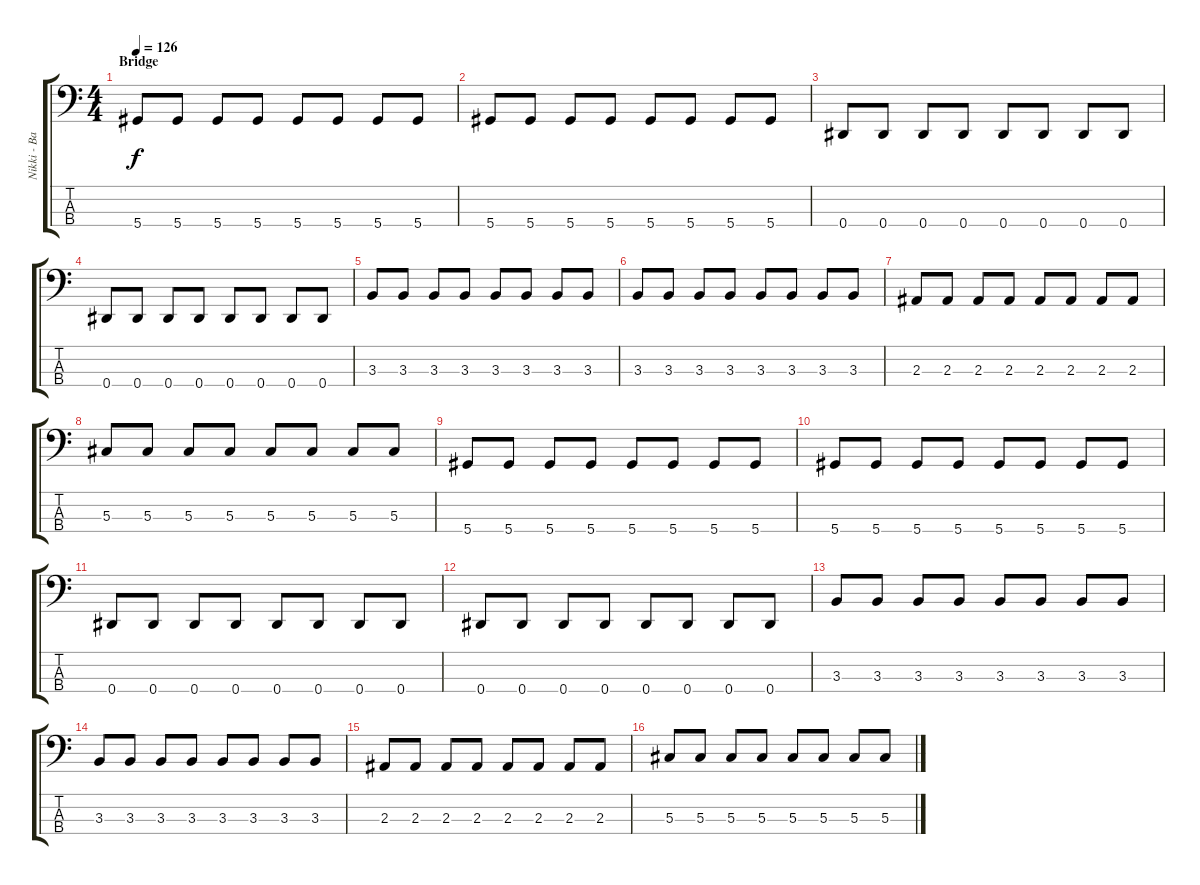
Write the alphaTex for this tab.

\track ("Nikki - Bass" "Nikki - Ba") {instrument electricbasspick}
\staff {score tabs}
\tuning (Gb2 Db2 Ab1 Eb1) {hide}
\ts (4 4)
\section ("" "Bridge")
\tempo 126
\clef f4
\ks c
5.4.8{dy f} 5.4.8 5.4.8 5.4.8 5.4.8 5.4.8 5.4.8 5.4.8 |
5.4.8 5.4.8 5.4.8 5.4.8 5.4.8 5.4.8 5.4.8 5.4.8 |
0.4.8 0.4.8 0.4.8 0.4.8 0.4.8 0.4.8 0.4.8 0.4.8 |
0.4.8 0.4.8 0.4.8 0.4.8 0.4.8 0.4.8 0.4.8 0.4.8 |
3.3.8 3.3.8 3.3.8 3.3.8 3.3.8 3.3.8 3.3.8 3.3.8 |
3.3.8 3.3.8 3.3.8 3.3.8 3.3.8 3.3.8 3.3.8 3.3.8 |
2.3.8 2.3.8 2.3.8 2.3.8 2.3.8 2.3.8 2.3.8 2.3.8 |
5.3.8 5.3.8 5.3.8 5.3.8 5.3.8 5.3.8 5.3.8 5.3.8 |
5.4.8 5.4.8 5.4.8 5.4.8 5.4.8 5.4.8 5.4.8 5.4.8 |
5.4.8 5.4.8 5.4.8 5.4.8 5.4.8 5.4.8 5.4.8 5.4.8 |
0.4.8 0.4.8 0.4.8 0.4.8 0.4.8 0.4.8 0.4.8 0.4.8 |
0.4.8 0.4.8 0.4.8 0.4.8 0.4.8 0.4.8 0.4.8 0.4.8 |
3.3.8 3.3.8 3.3.8 3.3.8 3.3.8 3.3.8 3.3.8 3.3.8 |
3.3.8 3.3.8 3.3.8 3.3.8 3.3.8 3.3.8 3.3.8 3.3.8 |
2.3.8 2.3.8 2.3.8 2.3.8 2.3.8 2.3.8 2.3.8 2.3.8 |
5.3.8 5.3.8 5.3.8 5.3.8 5.3.8 5.3.8 5.3.8 5.3.8
